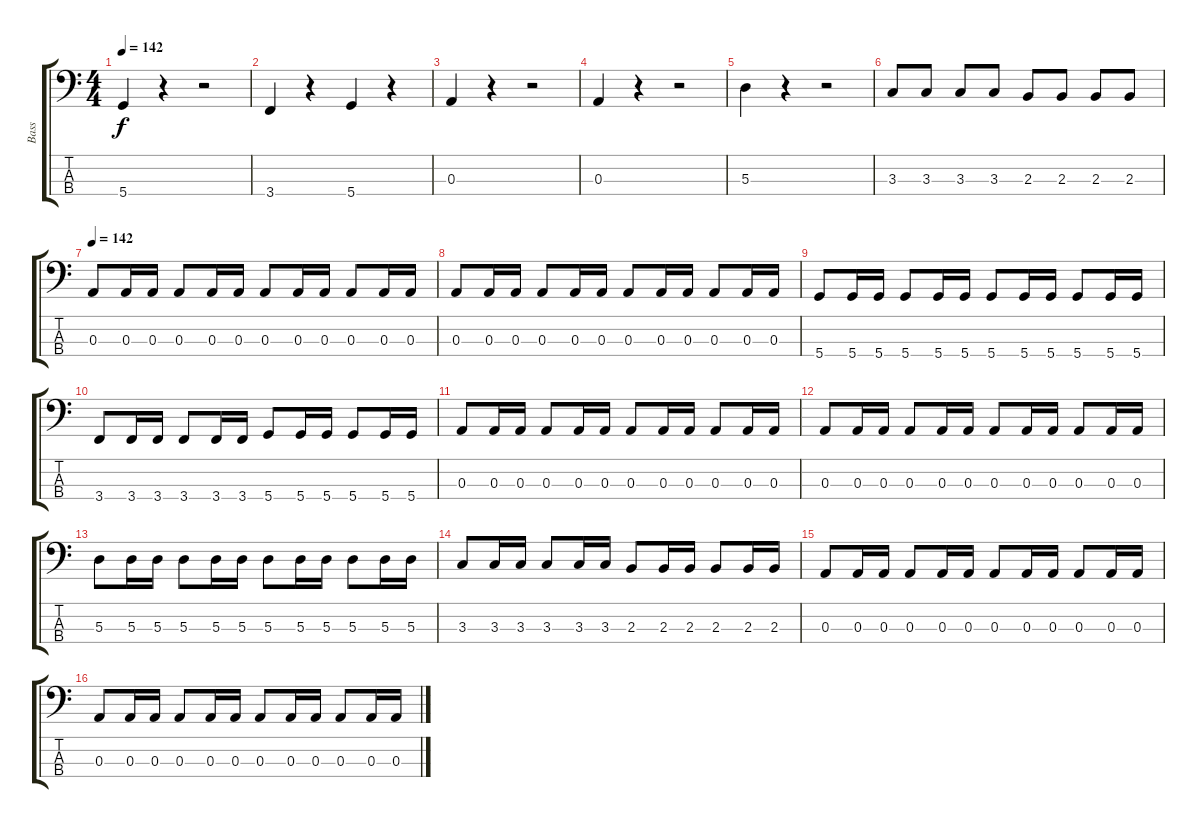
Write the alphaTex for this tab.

\track ("Bass" "Bass") {instrument synthbass2}
\staff {score tabs}
\tuning (G2 D2 A1 D1) {hide}
\ts (4 4)
\tempo 142
\clef f4
\ks c
5.4.4{dy f} r.4 r.2 |
3.4.4 r.4 5.4.4 r.4 |
0.3.4 r.4 r.2 |
0.3.4 r.4 r.2 |
5.3.4 r.4 r.2 |
3.3.8 3.3.8 3.3.8 3.3.8 2.3.8 2.3.8 2.3.8 2.3.8 |
\tempo 142
0.3.8 0.3.16 0.3.16 0.3.8 0.3.16 0.3.16 0.3.8 0.3.16 0.3.16 0.3.8 0.3.16 0.3.16 |
0.3.8 0.3.16 0.3.16 0.3.8 0.3.16 0.3.16 0.3.8 0.3.16 0.3.16 0.3.8 0.3.16 0.3.16 |
5.4.8 5.4.16 5.4.16 5.4.8 5.4.16 5.4.16 5.4.8 5.4.16 5.4.16 5.4.8 5.4.16 5.4.16 |
3.4.8 3.4.16 3.4.16 3.4.8 3.4.16 3.4.16 5.4.8 5.4.16 5.4.16 5.4.8 5.4.16 5.4.16 |
0.3.8 0.3.16 0.3.16 0.3.8 0.3.16 0.3.16 0.3.8 0.3.16 0.3.16 0.3.8 0.3.16 0.3.16 |
0.3.8 0.3.16 0.3.16 0.3.8 0.3.16 0.3.16 0.3.8 0.3.16 0.3.16 0.3.8 0.3.16 0.3.16 |
5.3.8 5.3.16 5.3.16 5.3.8 5.3.16 5.3.16 5.3.8 5.3.16 5.3.16 5.3.8 5.3.16 5.3.16 |
3.3.8 3.3.16 3.3.16 3.3.8 3.3.16 3.3.16 2.3.8 2.3.16 2.3.16 2.3.8 2.3.16 2.3.16 |
0.3.8 0.3.16 0.3.16 0.3.8 0.3.16 0.3.16 0.3.8 0.3.16 0.3.16 0.3.8 0.3.16 0.3.16 |
0.3.8 0.3.16 0.3.16 0.3.8 0.3.16 0.3.16 0.3.8 0.3.16 0.3.16 0.3.8 0.3.16 0.3.16
